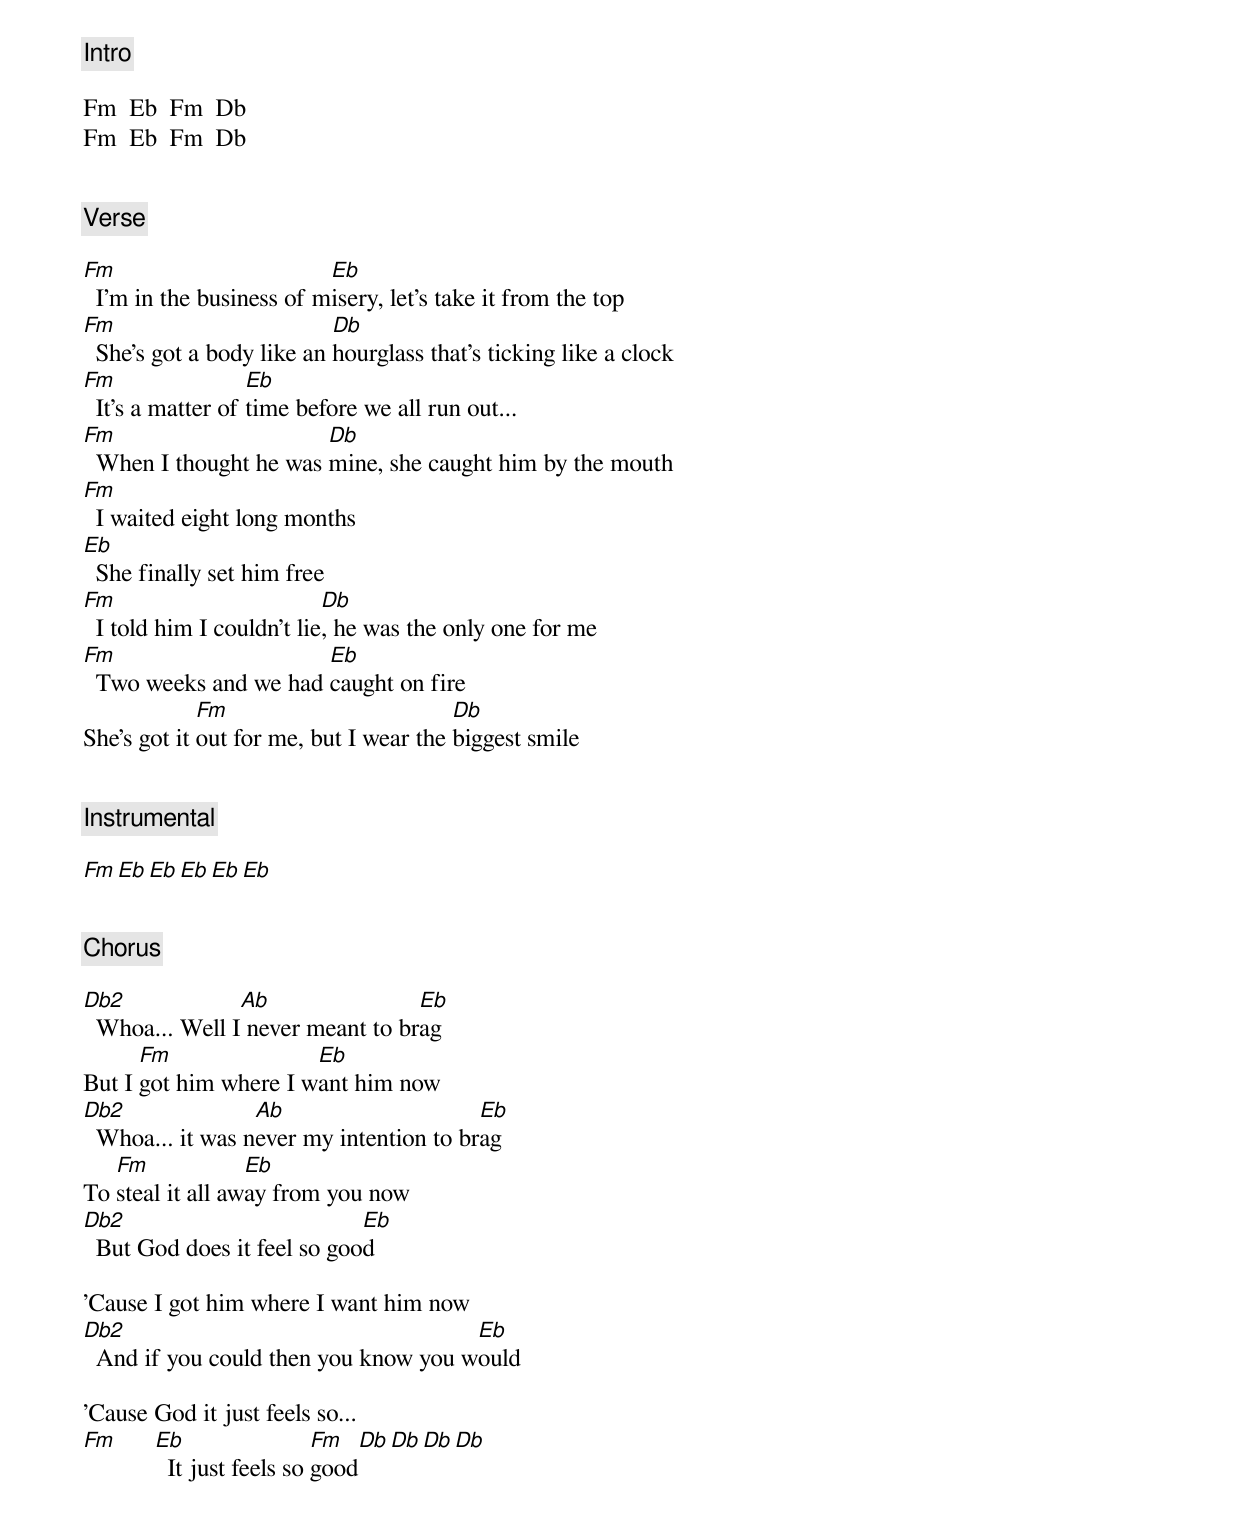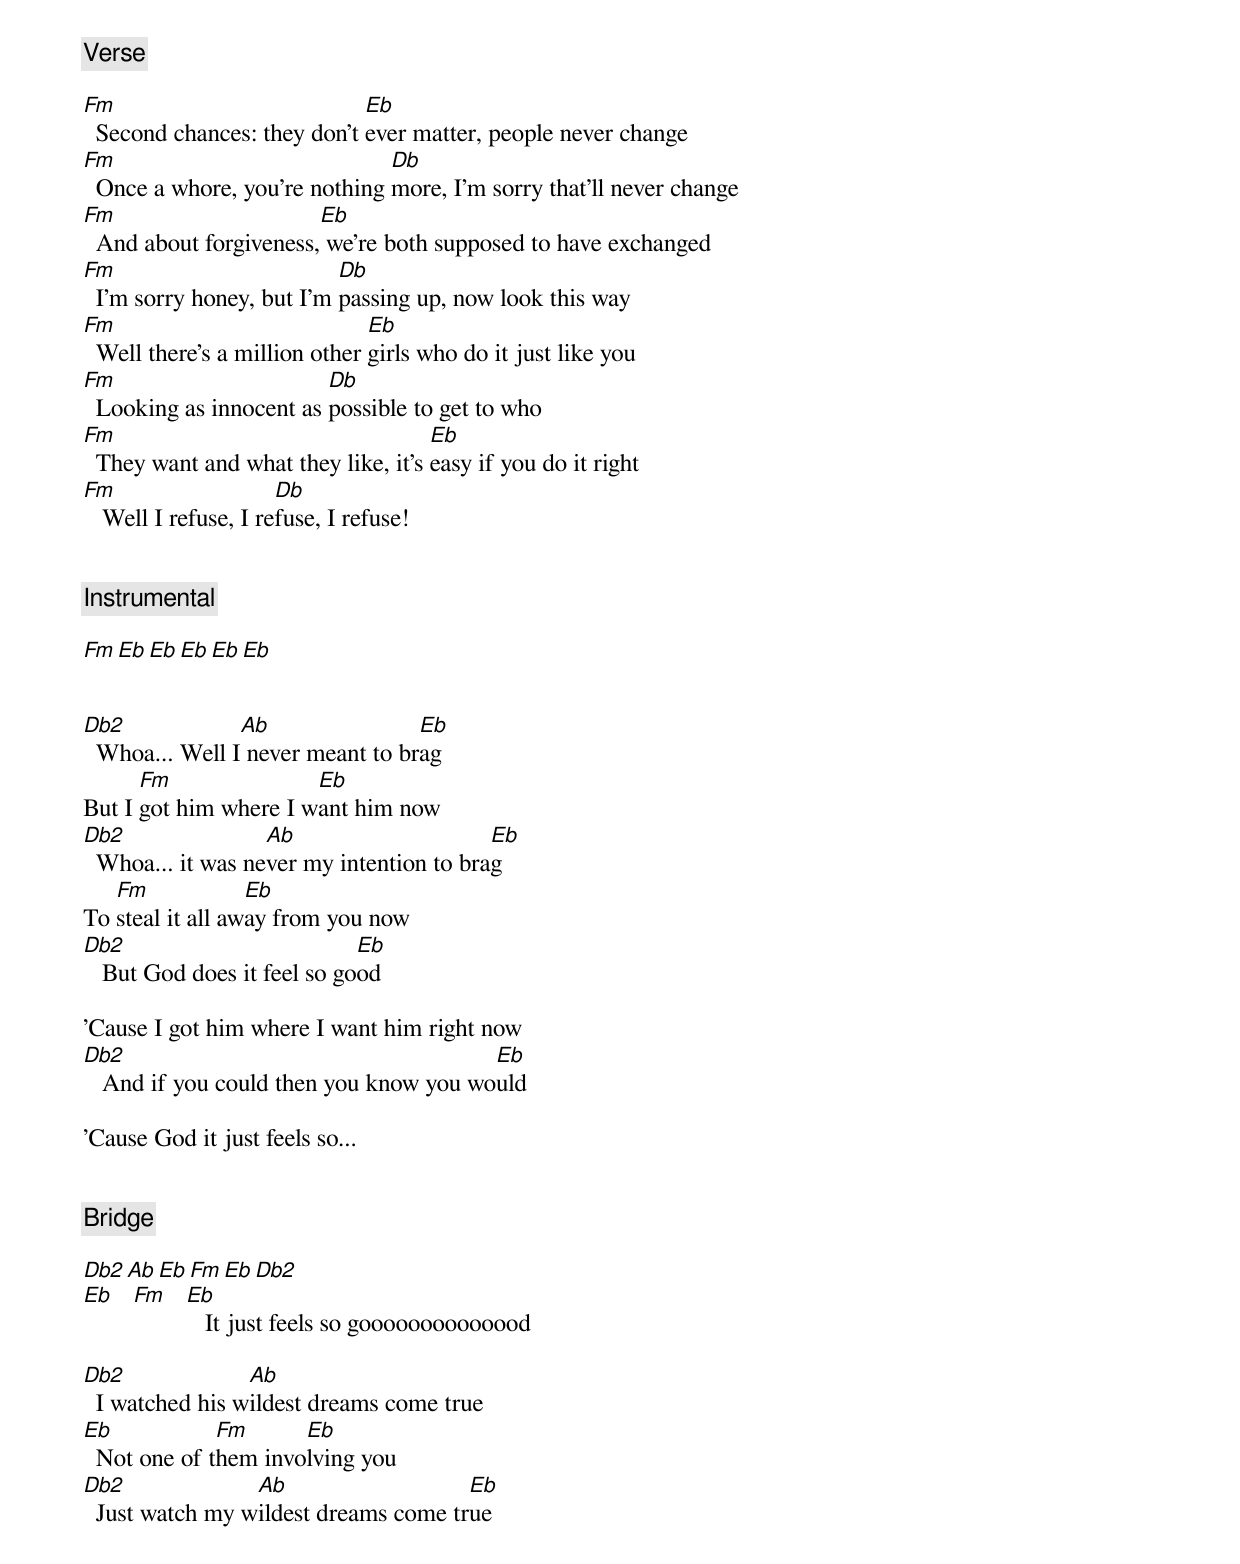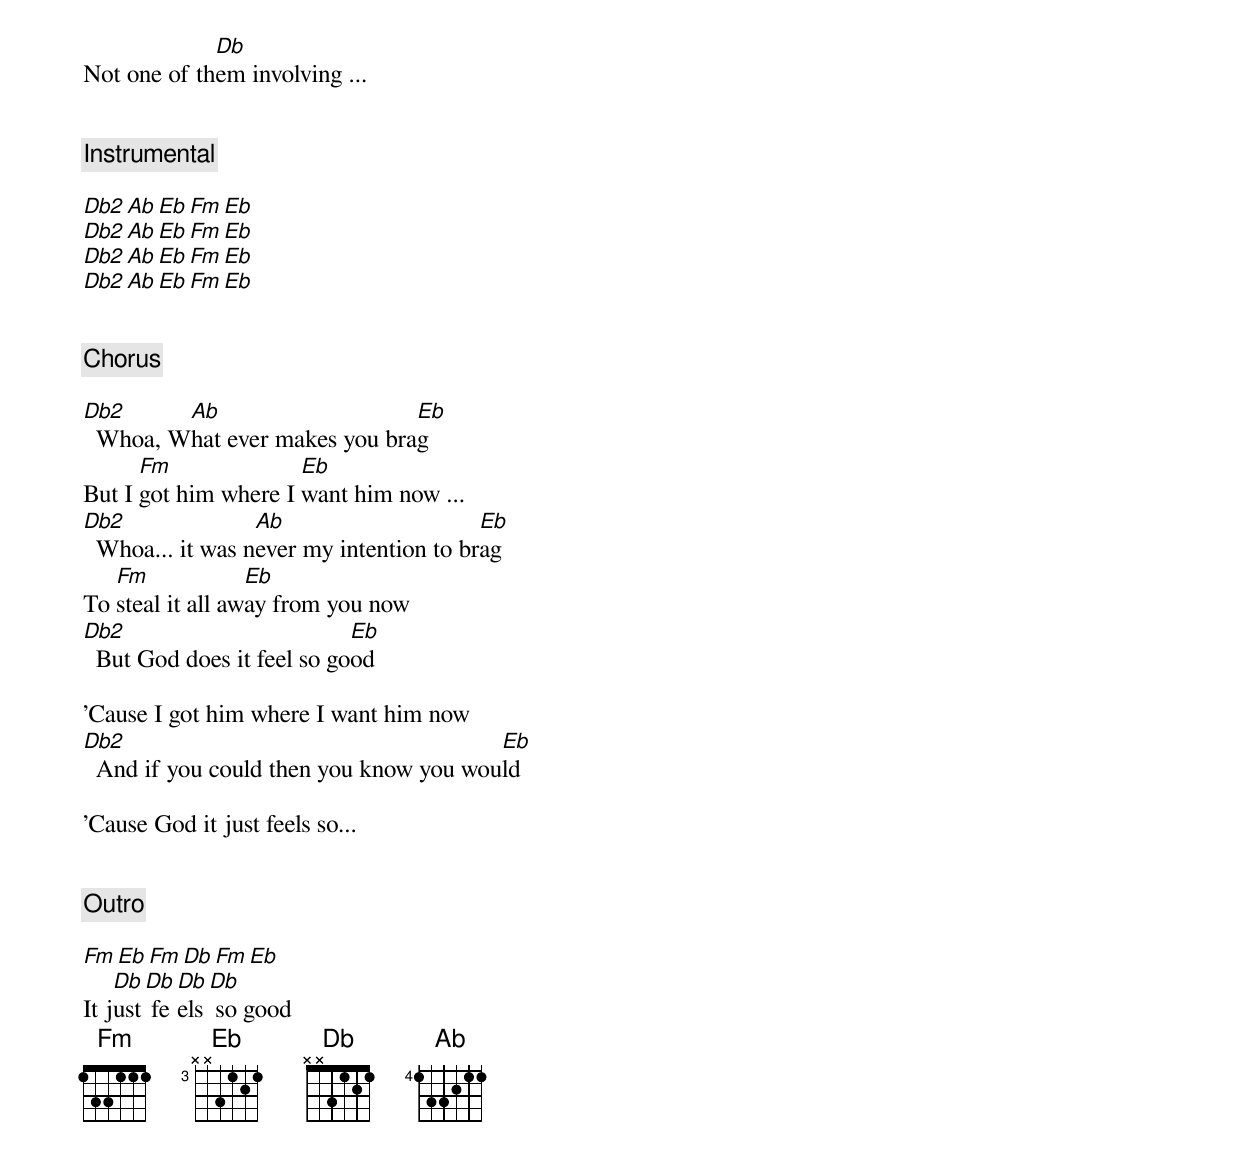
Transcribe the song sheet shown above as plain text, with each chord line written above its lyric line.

[Intro]

Fm  Eb  Fm  Db
Fm  Eb  Fm  Db


[Verse]

Fm                        Eb
  I'm in the business of misery, let's take it from the top
Fm                         Db
  She's got a body like an hourglass that's ticking like a clock
Fm                 Eb
  It's a matter of time before we all run out...
Fm                      Db
  When I thought he was mine, she caught him by the mouth
Fm
  I waited eight long months
Eb
  She finally set him free
Fm                         Db
  I told him I couldn't lie, he was the only one for me
Fm                     Eb
  Two weeks and we had caught on fire
             Fm                         Db
She's got it out for me, but I wear the biggest smile


[Instrumental]

Fm Eb Eb Eb Eb Eb


[Chorus]

Db2             Ab                Eb
  Whoa... Well I never meant to brag
      Fm               Eb
But I got him where I want him now
Db2               Ab                     Eb
  Whoa... it was never my intention to brag
   Fm             Eb
To steal it all away from you now
Db2                          Eb
  But God does it feel so good

'Cause I got him where I want him now
Db2                                   Eb
  And if you could then you know you would

'Cause God it just feels so...
Fm    Eb                 Fm   Db Db Db Db
        It just feels so good


[Verse]

Fm                           Eb
  Second chances: they don't ever matter, people never change
Fm                             Db
  Once a whore, you're nothing more, I'm sorry that'll never change
Fm                      Eb
  And about forgiveness, we're both supposed to have exchanged
Fm                         Db
  I'm sorry honey, but I'm passing up, now look this way
Fm                             Eb
  Well there's a million other girls who do it just like you
Fm                       Db
  Looking as innocent as possible to get to who
Fm                                   Eb
  They want and what they like, it's easy if you do it right
Fm                    Db
   Well I refuse, I refuse, I refuse!


[Instrumental]

Fm Eb Eb Eb Eb Eb


Db2             Ab                Eb
  Whoa... Well I never meant to brag
      Fm               Eb
But I got him where I want him now
Db2                Ab                     Eb
  Whoa... it was never my intention to brag
   Fm             Eb
To steal it all away from you now
Db2                          Eb
   But God does it feel so good

'Cause I got him where I want him right now
Db2                                     Eb
   And if you could then you know you would

'Cause God it just feels so...


[Bridge]

Db2 Ab Eb Fm         Eb      Db2
Eb Fm Eb
         It just feels so goooooooooooood

Db2              Ab
  I watched his wildest dreams come true
Eb            Fm      Eb
  Not one of them involving you
Db2              Ab                   Eb
  Just watch my wildest dreams come true
             Db
Not one of them involving ...


[Instrumental]

Db2 Ab Eb Fm Eb
Db2 Ab Eb Fm Eb
Db2 Ab Eb Fm Eb
Db2 Ab Eb Fm Eb


[Chorus]

Db2      Ab                    Eb
  Whoa, What ever makes you brag
      Fm              Eb
But I got him where I want him now ...
Db2               Ab                     Eb
  Whoa... it was never my intention to brag
   Fm             Eb
To steal it all away from you now
Db2                         Eb
  But God does it feel so good

'Cause I got him where I want him now
Db2                                     Eb
  And if you could then you know you would

'Cause God it just feels so...


[Outro]

Fm Eb Fm Db   Fm Eb
    Db Db Db Db
It just feels so good
